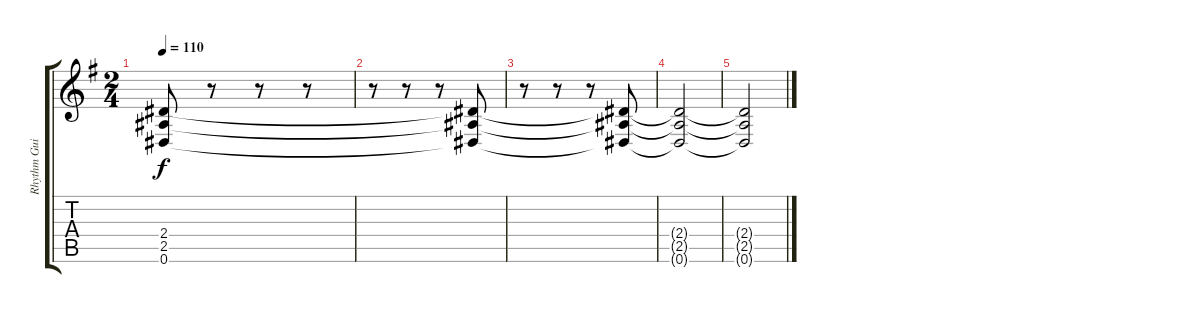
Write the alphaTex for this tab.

\track ("Rhythm Guitar" "Rhythm Gui") {instrument overdrivenguitar}
\staff {score tabs}
\tuning (Eb4 Bb3 Gb3 Db3 Ab2 Eb2) {hide}
\ts (2 4)
\tempo 110
\clef g2
\ks g
(2.4 2.5 0.6).8{dy f} r.8 r.8 r.8 |
r.8 r.8 r.8 (2.4{t} 2.5{t} 0.6{t}).8 |
r.8 r.8 r.8 (2.4{t} 2.5{t} 0.6{t}).8 |
(2.4{t} 2.5{t} 0.6{t}).2 |
(2.4{t} 2.5{t} 0.6{t}).2
